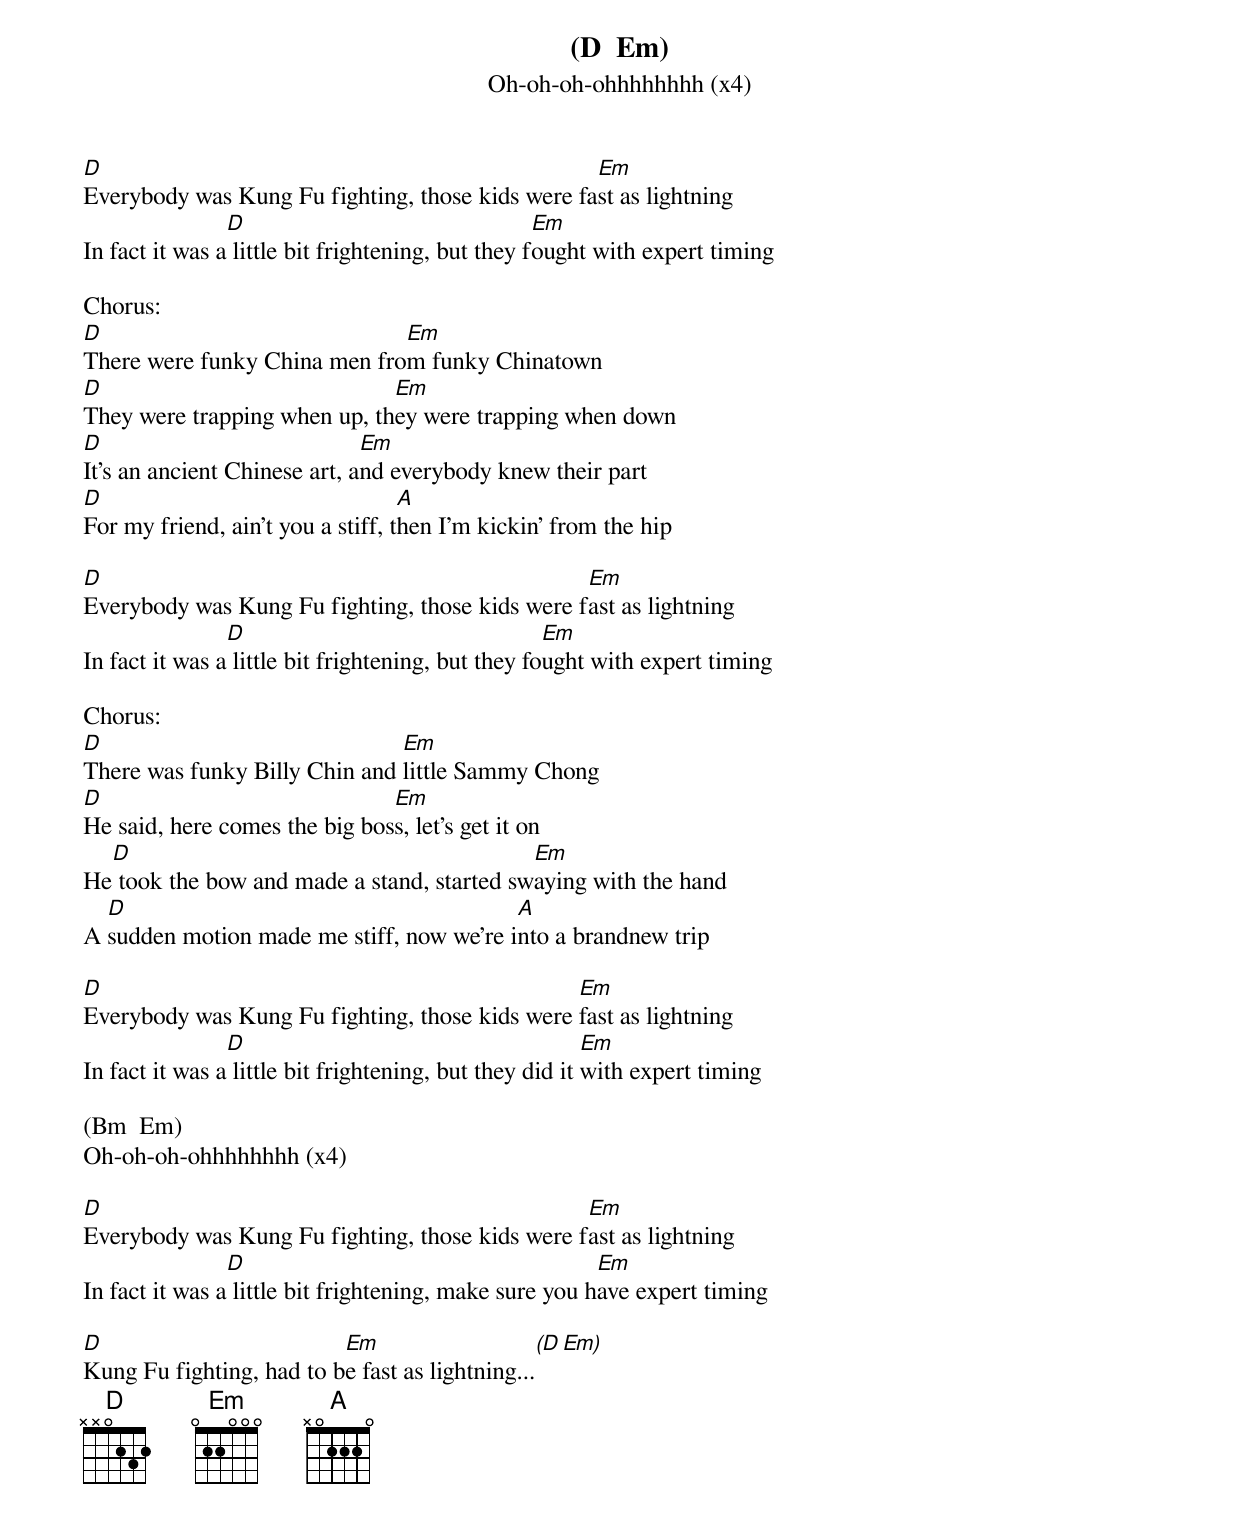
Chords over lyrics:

(D  Em)
Oh-oh-oh-ohhhhhhhh (x4)
D                                                 Em
Everybody was Kung Fu fighting, those kids were fast as lightning
                D                                  Em
In fact it was a little bit frightening, but they fought with expert timing

Chorus:
D                             Em
There were funky China men from funky Chinatown
D                             Em
They were trapping when up, they were trapping when down
D                             Em
It's an ancient Chinese art, and everybody knew their part
D                                  A
For my friend, ain't you a stiff, then I'm kickin' from the hip

D                                                Em
Everybody was Kung Fu fighting, those kids were fast as lightning
                D                                   Em
In fact it was a little bit frightening, but they fought with expert timing

Chorus:
D                              Em
There was funky Billy Chin and little Sammy Chong
D                              Em
He said, here comes the big boss, let's get it on
  D                                         Em
He took the bow and made a stand, started swaying with the hand
  D                                       A
A sudden motion made me stiff, now we're into a brandnew trip

D                                               Em
Everybody was Kung Fu fighting, those kids were fast as lightning
                D                                        Em
In fact it was a little bit frightening, but they did it with expert timing

(Bm  Em)
Oh-oh-oh-ohhhhhhhh (x4)

D                                                Em
Everybody was Kung Fu fighting, those kids were fast as lightning
                D                                       Em
In fact it was a little bit frightening, make sure you have expert timing

D                         Em                       (D  Em)
Kung Fu fighting, had to be fast as lightning...
